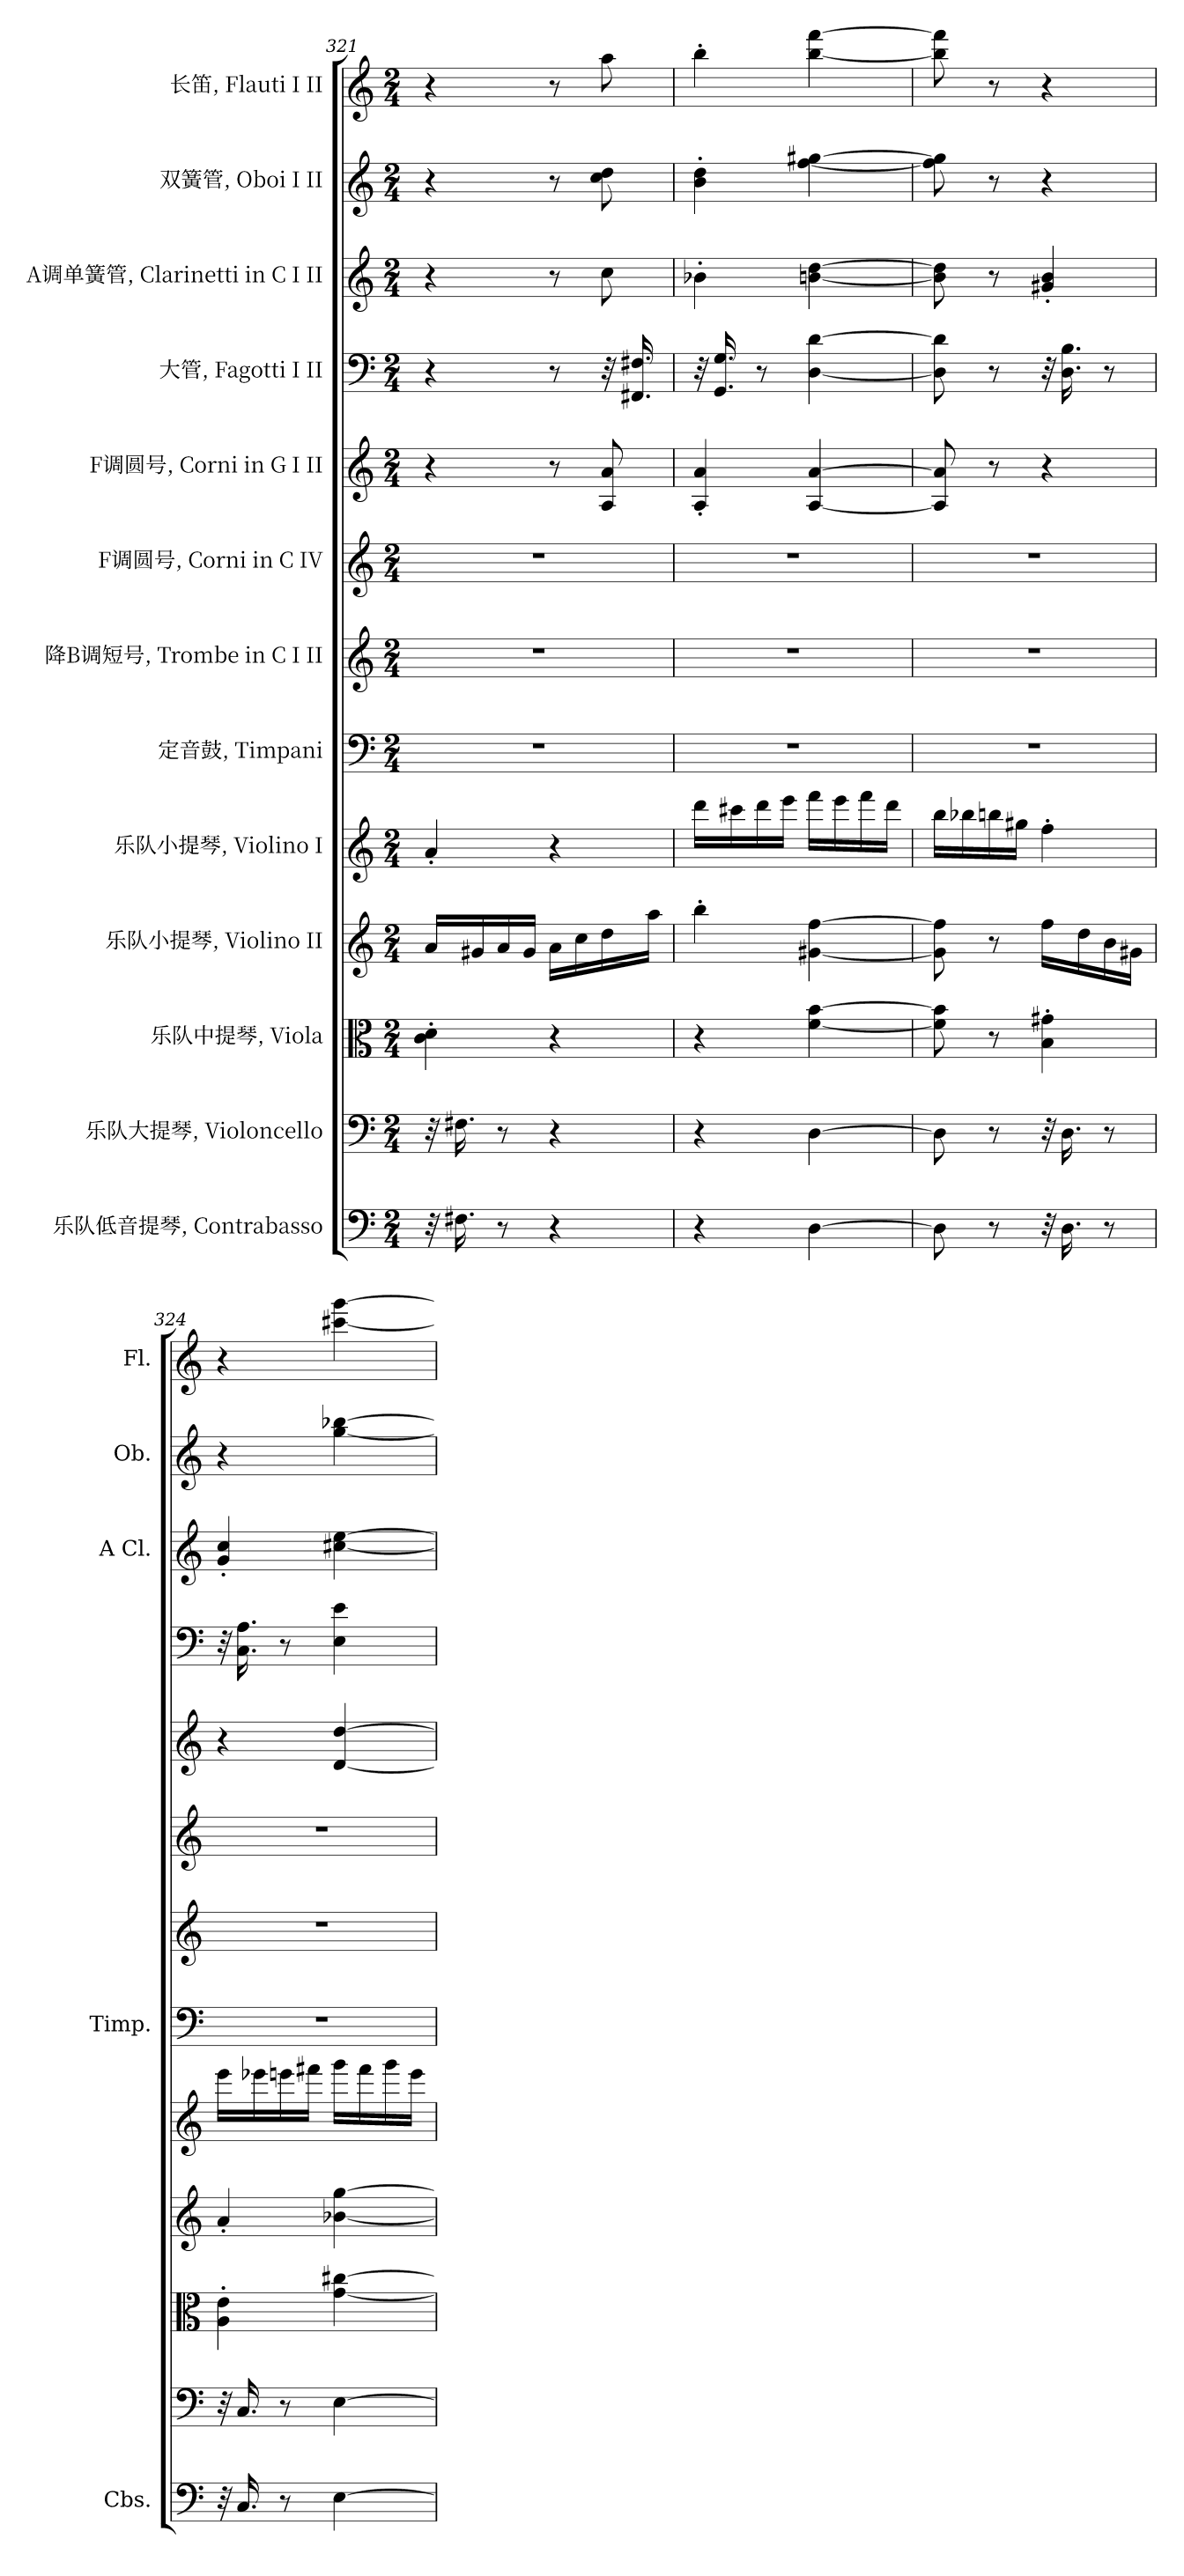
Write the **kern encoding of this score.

**kern	**kern	**kern	**kern	**kern	**kern	**kern	**kern	**kern	**kern	**kern	**kern	**kern
*part13	*part12	*part11	*part10	*part9	*part8	*part7	*part6	*part5	*part4	*part3	*part2	*part1
*staff13	*staff12	*staff11	*staff10	*staff9	*staff8	*staff7	*staff6	*staff5	*staff4	*staff3	*staff2	*staff1
*I"乐队低音提琴, Contrabasso	*I"乐队大提琴, Violoncello	*I"乐队中提琴, Viola	*I"乐队小提琴, Violino II	*I"乐队小提琴, Violino I	*I"定音鼓, Timpani	*I"降B调短号, Trombe in C I II	*I"F调圆号, Corni in C IV	*I"F调圆号, Corni in G I II	*I"大管, Fagotti I II	*I"A调单簧管, Clarinetti in C I II	*I"双簧管, Oboi I II	*I"长笛, Flauti I II
*I'Cbs.	*	*	*	*	*I'Timp.	*	*	*	*	*I'A Cl.	*I'Ob.	*I'Fl.
*clefF4	*clefF4	*clefC3	*clefG2	*clefG2	*clefF4	*clefG2	*clefG2	*clefG2	*clefF4	*clefG2	*clefG2	*clefG2
*ITrd7c12	*	*	*	*	*	*ITrd1c2	*ITrd4c7	*ITrd4c7	*	*ITrd2c3	*	*
*k[]	*k[]	*k[]	*k[]	*k[]	*k[]	*k[b-e-]	*k[b-]	*k[b-]	*k[]	*k[f#c#g#]	*k[]	*k[]
*M2/4	*M2/4	*M2/4	*M2/4	*M2/4	*M2/4	*M2/4	*M2/4	*M2/4	*M2/4	*M2/4	*M2/4	*M2/4
*MM125	*MM125	*MM125	*MM125	*MM125	*MM125	*MM125	*MM125	*MM125	*MM125	*MM125	*MM125	*MM125
=321	=321	=321	=321	=321	=321	=321	=321	=321	=321	=321	=321	=321
32r	32r	4c\' 4d\'	16a/LL	4a'/	2r	2r	2r	4r	4r	4r	4r	4r
16.FF#X\	16.F#X\	.	.	.	.	.	.	.	.	.	.	.
.	.	.	16g#X/	.	.	.	.	.	.	.	.	.
8r	8r	.	16a/	.	.	.	.	.	.	.	.	.
.	.	.	16g#/JJ	.	.	.	.	.	.	.	.	.
*	*	*	*	*	*	*	*	*	*	*	*	*MM134
4r	4r	4r	16a\LL	4r	.	.	.	8r	8r	8r	8r	8r
.	.	.	16cc\	.	.	.	.	.	.	.	.	.
.	.	.	16dd\	.	.	.	.	8D/ 8d/	32r	8a\	8cc\ 8dd\	8aa\
.	.	.	.	.	.	.	.	.	16.FF#X/ 16.F#X/	.	.	.
.	.	.	16aa\JJ	.	.	.	.	.	.	.	.	.
!!LO:PB:g=z
=322	=322	=322	=322	=322	=322	=322	=322	=322	=322	=322	=322	=322
*	*	*	*	*	*	*	*	*	*	*	*	*MM125
4r	4r	4r	4bb'\	16ddd\LL	2r	2r	2r	4D/' 4d/'	32r	4gn'\	4b\' 4dd\'	4bb'\
.	.	.	.	.	.	.	.	.	16.GG/ 16.G/	.	.	.
.	.	.	.	16ccc#X\	.	.	.	.	.	.	.	.
.	.	.	.	16ddd\	.	.	.	.	8r	.	.	.
.	.	.	.	16eee\JJ	.	.	.	.	.	.	.	.
*	*	*	*	*	*	*	*	*	*	*	*	*MM134
[4DD\	[4D\	[4f\ [4b\	[4g#X\ [4ff\	16fff\LL	.	.	.	[4D/ [4d/	[4D\ [4d\	[4g#X\ [4b\	[4ff\ [4gg#X\	[4bb\ [4fff\
.	.	.	.	16eee\	.	.	.	.	.	.	.	.
.	.	.	.	16fff\	.	.	.	.	.	.	.	.
.	.	.	.	16ddd\JJ	.	.	.	.	.	.	.	.
=323	=323	=323	=323	=323	=323	=323	=323	=323	=323	=323	=323	=323
*	*	*	*	*	*	*	*	*	*	*	*	*MM125
8DD\]	8D\]	8f\] 8b\]	8g#\] 8ff\]	16bb\LL	2r	2r	2r	8D/] 8d/]	8D\] 8d\]	8g#\] 8b\]	8ff\] 8gg#\]	8bb\] 8fff\]
.	.	.	.	16bb-X\	.	.	.	.	.	.	.	.
8r	8r	8r	8r	16bbn\	.	.	.	8r	8r	8r	8r	8r
.	.	.	.	16gg#X\JJ	.	.	.	.	.	.	.	.
*	*	*	*	*	*	*	*	*	*	*	*	*MM134
32r	32r	4B\' 4g#X\'	16ff\LL	4ff'\	.	.	.	4r	32r	4e#X/' 4g#/'	4r	4r
16.DD\	16.D\	.	.	.	.	.	.	.	16.D\ 16.B\	.	.	.
.	.	.	16dd\	.	.	.	.	.	.	.	.	.
8r	8r	.	16b\	.	.	.	.	.	8r	.	.	.
.	.	.	16g#X\JJ	.	.	.	.	.	.	.	.	.
=324	=324	=324	=324	=324	=324	=324	=324	=324	=324	=324	=324	=324
*	*	*	*	*	*	*	*	*	*	*	*	*MM125
32r	32r	4A\' 4e\'	4a'/	16eee\LL	2r	2r	2r	4r	32r	4e/' 4a/'	4r	4r
16.CC/	16.C/	.	.	.	.	.	.	.	16.C\ 16.A\	.	.	.
.	.	.	.	16eee-X\	.	.	.	.	.	.	.	.
8r	8r	.	.	16eeen\	.	.	.	.	8r	.	.	.
.	.	.	.	16fff#X\JJ	.	.	.	.	.	.	.	.
*	*	*	*	*	*	*	*	*	*	*	*	*MM134
[4EE\	[4E\	[4g\ [4cc#X\	[4b-X\ [4gg\	16ggg\LL	.	.	.	[4G/ [4g/	4E\ 4e\	[4a#X\ [4cc#\	[4gg\ [4bb-X\	[4ccc#X\ [4ggg\
.	.	.	.	16fff#\	.	.	.	.	.	.	.	.
.	.	.	.	16ggg\	.	.	.	.	.	.	.	.
.	.	.	.	16eee\JJ	.	.	.	.	.	.	.	.
=	=	=	=	=	=	=	=	=	=	=	=	=
*-	*-	*-	*-	*-	*-	*-	*-	*-	*-	*-	*-	*-
